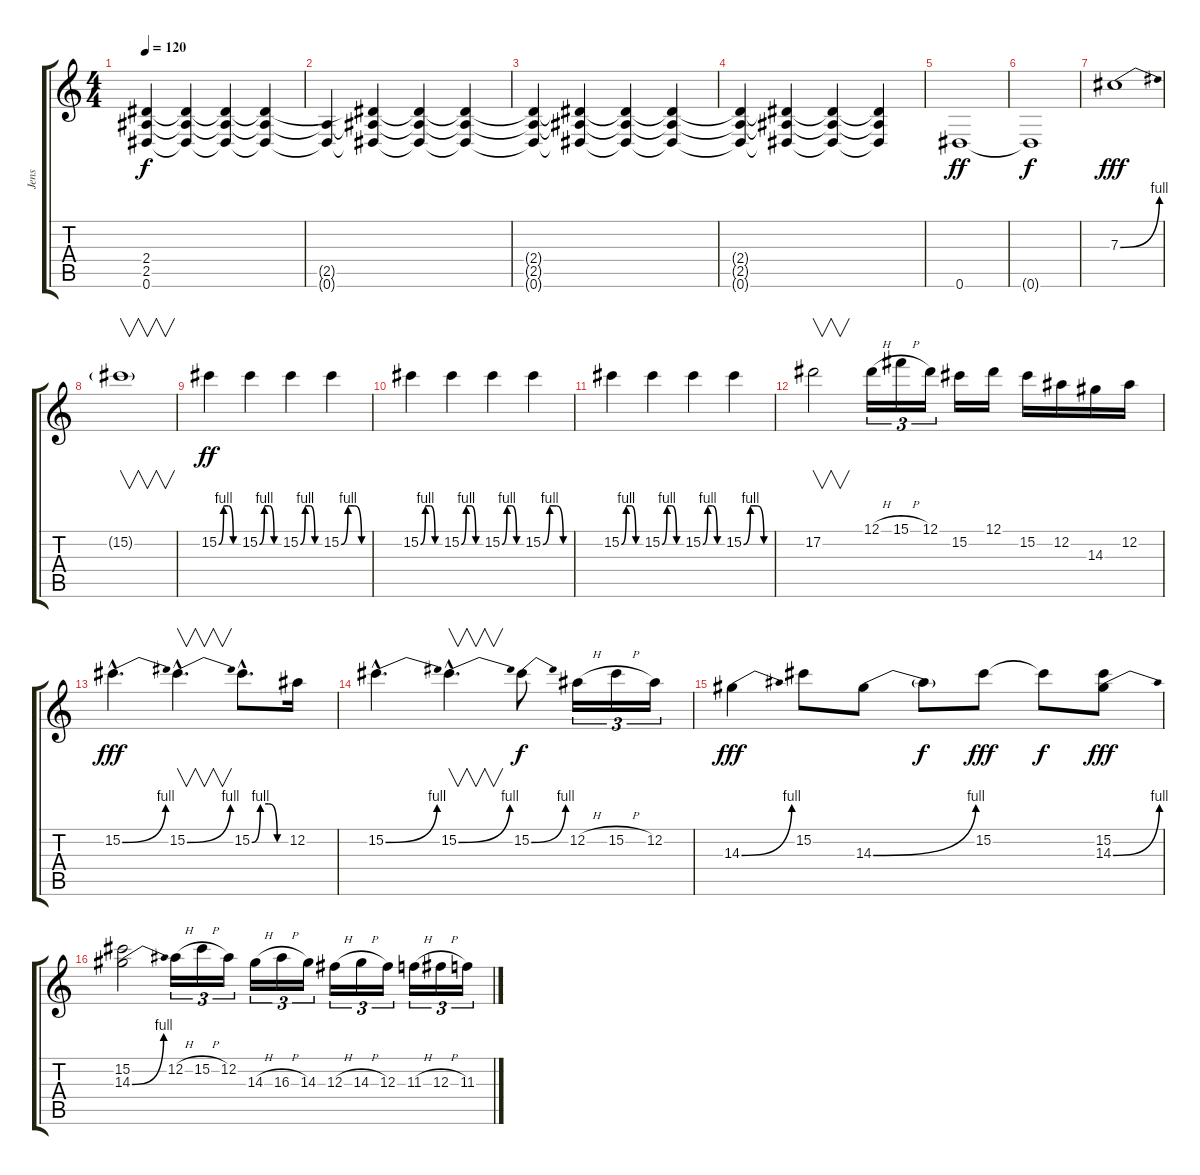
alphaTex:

\track ("Jens" "Jens") {instrument distortionguitar}
\staff {score tabs}
\tuning (Eb4 Bb3 Gb3 Db3 Ab2 Eb2) {hide}
\ts (4 4)
\tempo 120
\clef g2
\ks c
(2.4{t} 2.5{t} 0.6{t}).4{dy f volume 10} (2.4{t} 2.5{t} 0.6{t}).4 (2.4{t} 2.5{t} 0.6{t}).4 (2.4{t} 2.5{t} 0.6{t}).4 |
(2.5{t} 0.6{t}).4{volume 8} (2.4{t} 2.5{t} 0.6{t}).4 (2.4{t} 2.5{t} 0.6{t}).4 (2.4{t} 2.5{t} 0.6{t}).4 |
(2.4{t} 2.5{t} 0.6{t}).4{volume 6} (2.4{t} 2.5{t} 0.6{t}).4 (2.4{t} 2.5{t} 0.6{t}).4 (2.4{t} 2.5{t} 0.6{t}).4 |
(2.4{t} 2.5{t} 0.6{t}).4{volume 4} (2.4{t} 2.5{t} 0.6{t}).4 (2.4{t} 2.5{t} 0.6{t}).4 (2.4{t} 2.5{t} 0.6{t}).4 |
0.6.1{dy ff volume 16} |
0.6{t}.1{dy f} |
7.3{be (bend 0 0 60 4)}.1{dy fff} |
15.2{g}.1{v} |
15.2{be (custom 0 0 15 4 30 4 45 0 60 0)}.4{dy ff} 15.2{be (custom 0 0 15 4 30 4 45 0 60 0)}.4 15.2{be (custom 0 0 15 4 30 4 45 0 60 0)}.4 15.2{be (custom 0 0 15 4 30 4 45 0 60 0)}.4 |
15.2{be (custom 0 0 15 4 30 4 45 0 60 0)}.4 15.2{be (custom 0 0 15 4 30 4 45 0 60 0)}.4 15.2{be (custom 0 0 15 4 30 4 45 0 60 0)}.4 15.2{be (custom 0 0 15 4 30 4 45 0 60 0)}.4 |
15.2{be (custom 0 0 15 4 30 4 45 0 60 0)}.4 15.2{be (custom 0 0 15 4 30 4 45 0 60 0)}.4 15.2{be (custom 0 0 15 4 30 4 45 0 60 0)}.4 15.2{be (custom 0 0 15 4 30 4 45 0 60 0)}.4 |
17.2.2{v} 12.1{h}.16{tu (3 2)} 15.1{h}.16{tu (3 2)} 12.1.16{tu (3 2)} 15.2.16 12.1.16 15.2.16 12.2.16 14.3.16 12.2.16 |
15.2{be (bend 0 0 60 4) hac}.4{d dy fff} 15.2{be (bend 0 0 60 4) hac}.4{v d} 15.2{be (custom 0 0 15 4 30 4 45 0 60 0) hac}.8{d} 12.2.16 |
15.2{be (bend 0 0 60 4) hac}.4{d} 15.2{be (bend 0 0 60 4) hac}.4{v d} 15.2{be (bend 0 0 60 4)}.8{dy f} 12.2{h}.16{tu (3 2)} 15.2{h}.16{tu (3 2)} 12.2.16{tu (3 2)} |
14.3{be (bend 0 0 60 4)}.4{dy fff} 15.2.8 14.3{be (bend 0 0 60 4)}.8 14.3{t}.8{dy f} 15.2.8{dy fff} 15.2{t}.8{dy f} (15.2 14.3{be (bend 0 0 60 4)}).8{dy fff} |
(15.2 14.3{be (bend 0 0 60 4)}).2 12.2{h}.16{tu (3 2)} 15.2{h}.16{tu (3 2)} 12.2.16{tu (3 2)} 14.3{h}.16{tu (3 2)} 16.3{h}.16{tu (3 2)} 14.3.16{tu (3 2)} 12.3{h}.16{tu (3 2)} 14.3{h}.16{tu (3 2)} 12.3.16{tu (3 2)} 11.3{h}.16{tu (3 2)} 12.3{h}.16{tu (3 2)} 11.3.16{tu (3 2)}
